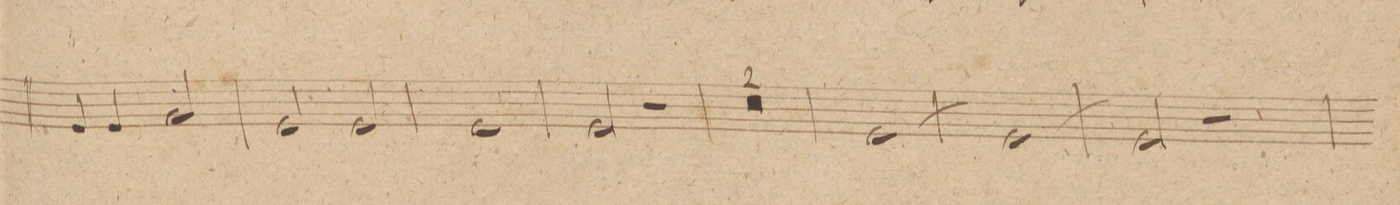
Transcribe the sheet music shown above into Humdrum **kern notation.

**kern	**dynam
*I"Trompetto. 2do in A.	*
*clefG2	*
*k[f#c#g#]	*
*met(c|)	*
*M2/2	*
4c#/	.
4c#/	.
2e/	.
=59	=59
2c#/	.
2c#/	.
=60	=60
1c#	.
=61	=61
2c#/	.
2r	.
=62	=62
1r	.
=63	=63
[>1c#	.
=64	=64
1c#_>	.
=65	=65
2c#/]	.
2r	.
=66	=66
*-	*-
